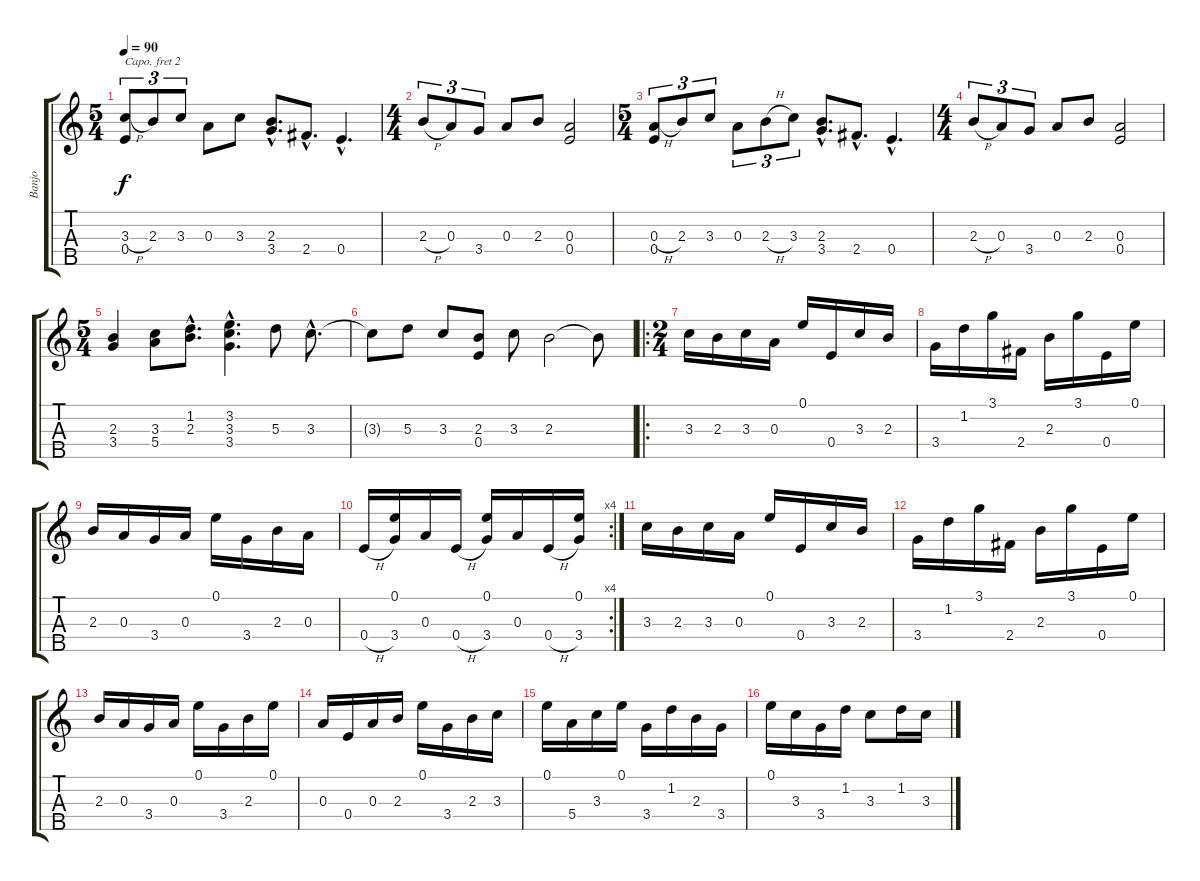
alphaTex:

\track ("Banjo" "Banjo") {instrument banjo}
\staff {score tabs}
\capo 2
\tuning (D4 B3 G3 D3 G4) {hide}
\displaytranspose 12
\ts (5 4)
\tempo 90
\clef g2
\ks c
(3.3{h} 0.4).8{tu (3 2) dy f instrument banjo} 2.3.8{tu (3 2)} 3.3.8{tu (3 2)} 0.3.8 3.3.8 (2.3{hac} 3.4{hac}).8{d} 2.4{hac}.8{d} 0.4{hac}.4{d} |
\ts (4 4)
2.3{h}.8{tu (3 2)} 0.3.8{tu (3 2)} 3.4.8{tu (3 2)} 0.3.8 2.3.8 (0.3 0.4).2 |
\ts (5 4)
(0.3{h} 0.4).8{tu (3 2)} 2.3.8{tu (3 2)} 3.3.8{tu (3 2)} 0.3.8{tu (3 2)} 2.3{h}.8{tu (3 2)} 3.3.8{tu (3 2)} (2.3{hac} 3.4{hac}).8{d} 2.4{hac}.8{d} 0.4{hac}.4{d} |
\ts (4 4)
2.3{h}.8{tu (3 2)} 0.3.8{tu (3 2)} 3.4.8{tu (3 2)} 0.3.8 2.3.8 (0.3 0.4).2 |
\ts (5 4)
(2.3 3.4).4 (3.3 5.4).8 (1.2{hac} 2.3{hac}).8{d} (3.2{hac} 3.3{hac} 3.4{hac}).4{d} 5.3.8 3.3{hac}.8{d} |
3.3{t}.8 5.3.8 3.3.8 (2.3 0.4).8 3.3.8 2.3.2 2.3{t}.8 |
\ro
\ts (2 4)
3.3.16 2.3.16 3.3.16 0.3.16 0.1.16 0.4.16 3.3.16 2.3.16 |
3.4.16 1.2.16 3.1.16 2.4.16 2.3.16 3.1.16 0.4.16 0.1.16 |
2.3.16 0.3.16 3.4.16 0.3.16 0.1.16 3.4.16 2.3.16 0.3.16 |
\rc 4
0.4{h}.16 (0.1 3.4).16 0.3.16 0.4{h}.16 (0.1 3.4).16 0.3.16 0.4{h}.16 (0.1 3.4).16 |
3.3.16 2.3.16 3.3.16 0.3.16 0.1.16 0.4.16 3.3.16 2.3.16 |
3.4.16 1.2.16 3.1.16 2.4.16 2.3.16 3.1.16 0.4.16 0.1.16 |
2.3.16 0.3.16 3.4.16 0.3.16 0.1.16 3.4.16 2.3.16 0.1.16 |
0.3.16 0.4.16 0.3.16 2.3.16 0.1.16 3.4.16 2.3.16 3.3.16 |
0.1.16 5.4.16 3.3.16 0.1.16 3.4.16 1.2.16 2.3.16 3.4.16 |
0.1.16 3.3.16 3.4.16 1.2.16 3.3.8 1.2.16 3.3.16
